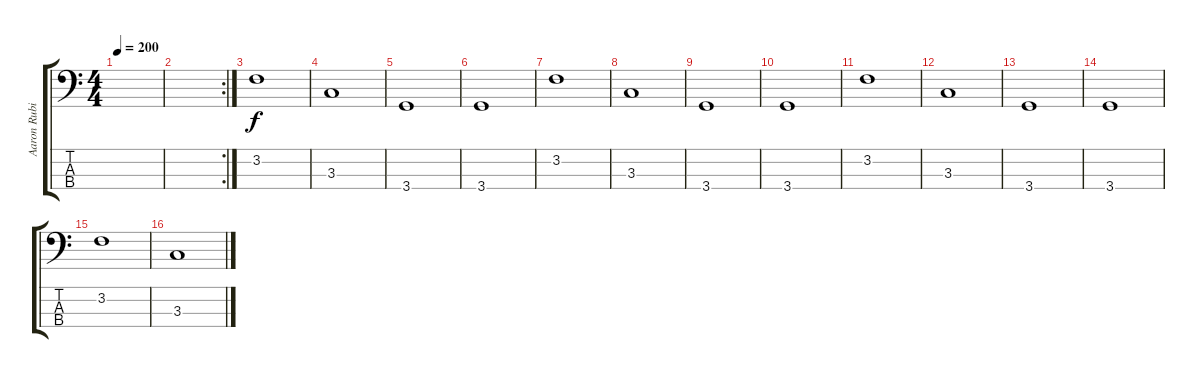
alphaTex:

\track ("Aaron Rubin - Bass" "Aaron Rubi") {instrument electricbassfinger}
\staff {score tabs}
\tuning (G2 D2 A1 E1) {hide}
\ts (4 4)
\tempo 200
\clef f4
\ks c
|
\rc 2
|
3.2.1 |
3.3.1 |
3.4.1 |
3.4.1 |
3.2.1 |
3.3.1 |
3.4.1 |
3.4.1 |
3.2.1 |
3.3.1 |
3.4.1 |
3.4.1 |
3.2.1 |
3.3.1
